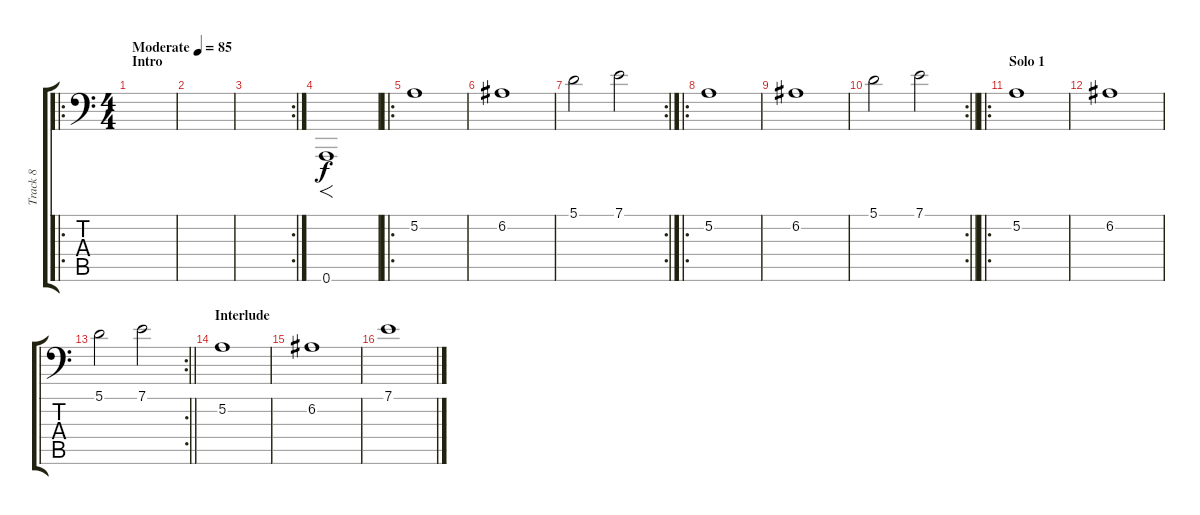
\track ("Track 8" "Track 8") {instrument pad5bowed}
\staff {score tabs}
\tuning (A3 E3 C3 G2 D2 A1) {hide}
\ro
\ts (4 4)
\section ("" "Intro")
\tempo (85 "Moderate")
\clef f4
\ks c
|
|
\rc 2
|
0.6.1{f} |
\ro
5.2.1 |
6.2.1 |
\rc 2
5.1.2 7.1.2 |
\ro
5.2.1 |
6.2.1 |
\rc 2
\barLineRight lightlight
5.1.2 7.1.2 |
\ro
\section ("" "Solo 1")
5.2.1 |
6.2.1 |
\rc 2
\barLineRight lightlight
5.1.2 7.1.2 |
\section ("" "Interlude")
5.2.1 |
6.2.1 |
7.1.1
